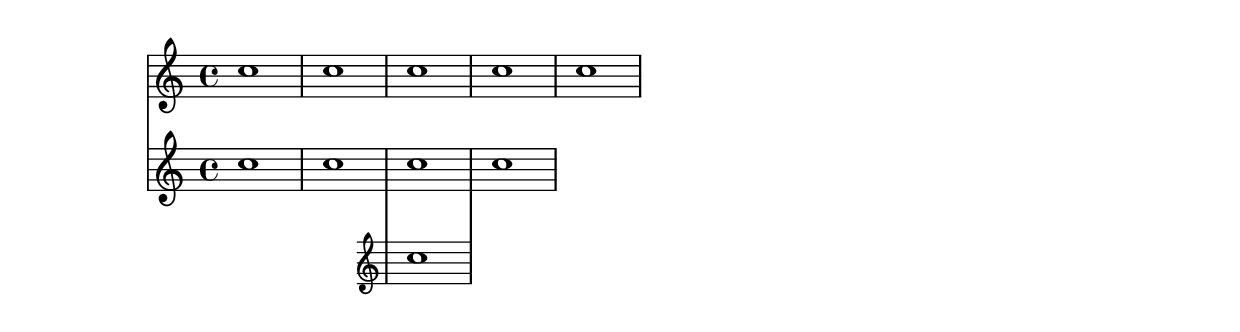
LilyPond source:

%% Do not edit this file; it is automatically
%% generated from LSR http://lsr.dsi.unimi.it
%% This file is in the public domain.
\version "2.13.16"

\header {
  lsrtags = "staff-notation, contexts-and-engravers"

%% Translation of GIT committish: 00ef2ac3dd16e21c9ffdffaa4d6d043a3f1a76e6
  texidoces = "
Se puede añadir (posiblemente de forma temporal) un pentagrama
nuevo una vez que la pieza ha comenzado.

"
  doctitlees = "Añadir un pentagrama nuevo"

  texidoc = "
An extra staff can be added (possibly temporarily) after the start of a
piece.

"
  doctitle = "Adding an extra staff"
} % begin verbatim

\score {
  <<
    \new Staff \relative c'' { c1 | c | c | c | c }
    \new StaffGroup \relative c'' {
      \new Staff {
        c1 | c <<
          c1
          \new Staff {
            \once \override Staff.TimeSignature #'stencil = ##f
            c1
          }
        >>
        c1
      }
    }
  >>
}

